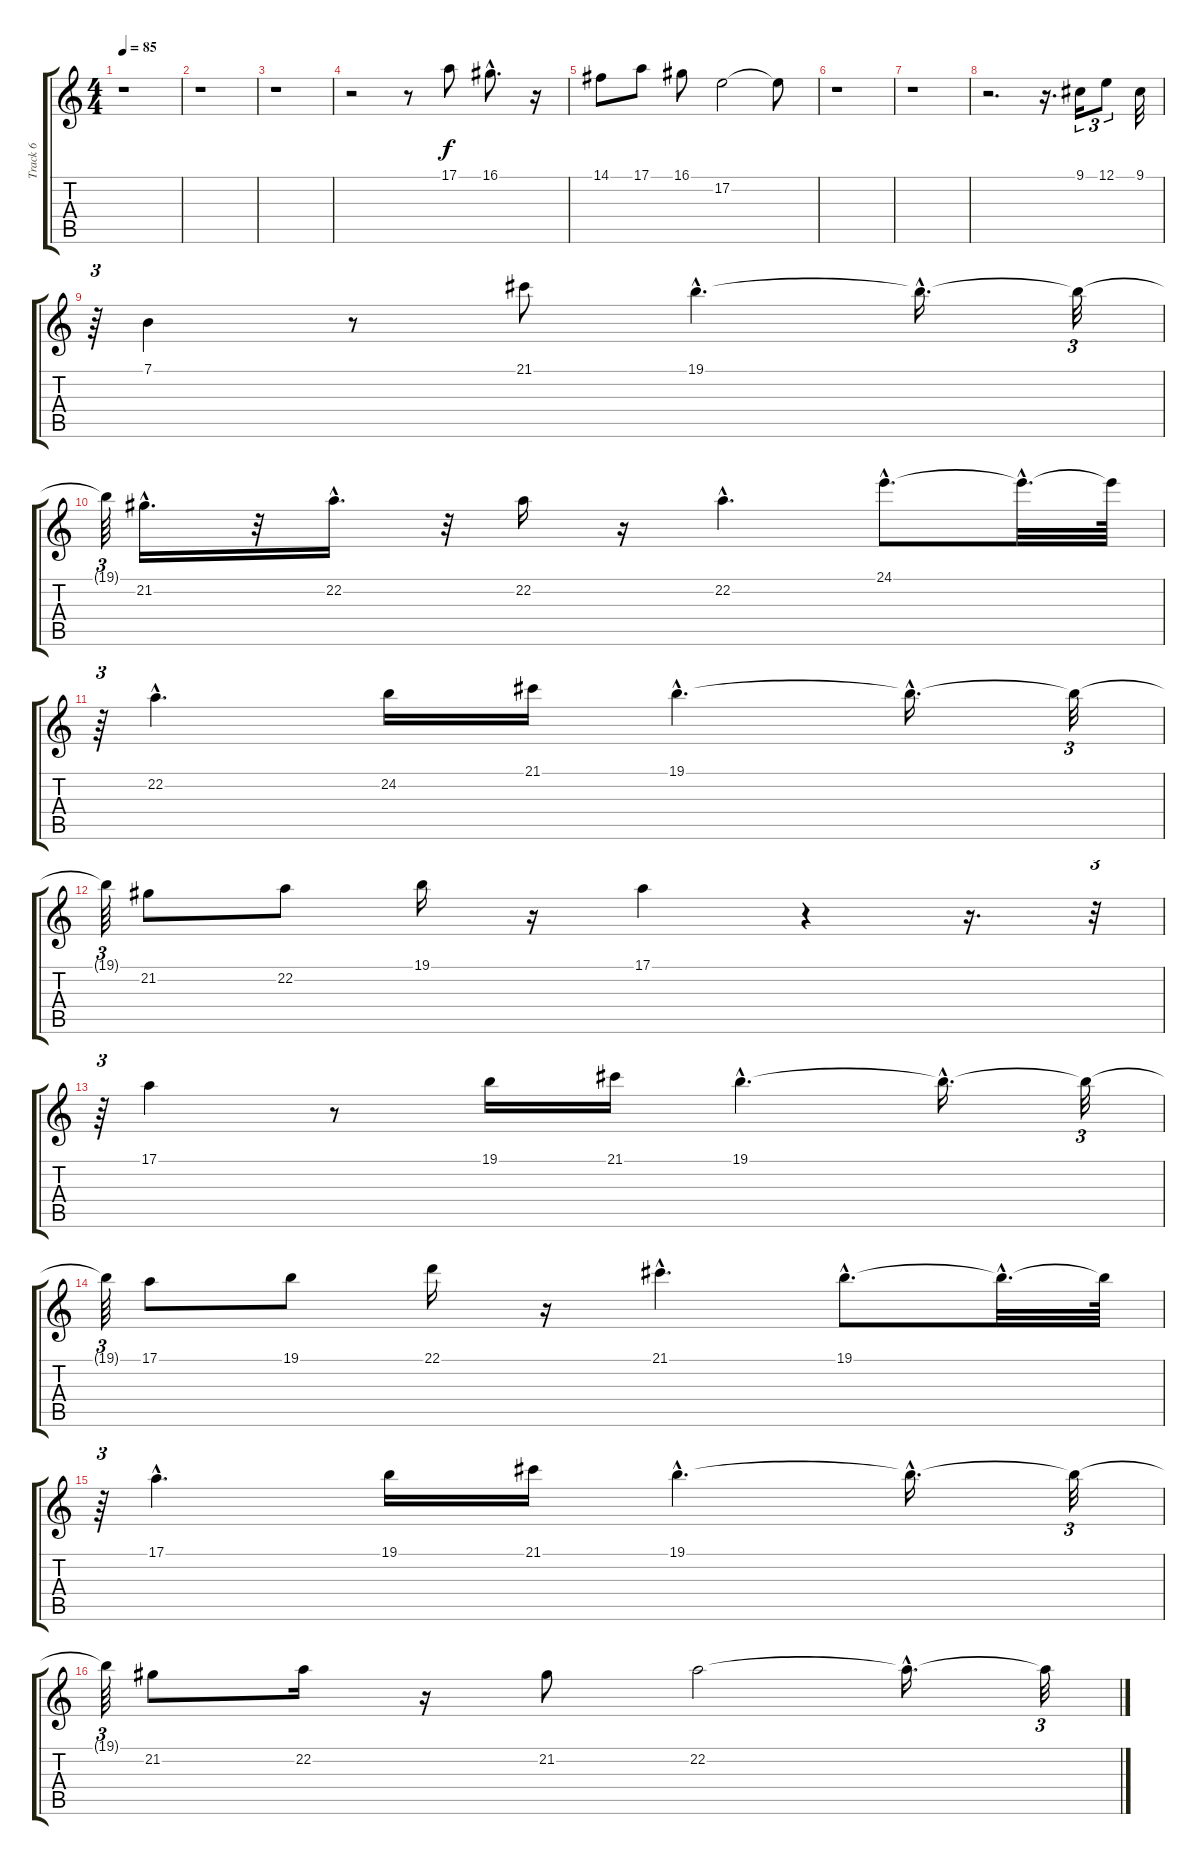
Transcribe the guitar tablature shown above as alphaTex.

\track ("Track 6" "Track 6") {instrument flute}
\staff {score tabs}
\tuning (E4 B3 G3 D3 A2 E2) {hide}
\ts (4 4)
\tempo 85
\clef g2
\ks c
r.1{dy f instrument flute} |
r.1 |
r.1 |
r.2 r.8 17.1.8 16.1{hac}.8{d} r.16 |
14.1.8 17.1.8 16.1.8 17.2.2 17.2{t}.8 |
r.1 |
r.1 |
r.2{d} r.16{d} 9.1.16{tu (3 2)} 12.1.8{tu (3 2)} 9.1.32 |
r.64{tu (3 2)} 7.1.4 r.8 21.1.8 19.1{hac}.4{d} 19.1{hac t}.16{d} 19.1{t}.32{tu (3 2)} |
19.1{t}.64{tu (3 2)} 21.2{hac}.16{d} r.32 22.2{hac}.16{d} r.32 22.2.16 r.16 22.2{hac}.4{d} 24.1{hac}.8{d} 24.1{hac t}.32{d} 24.1{t}.64 |
r.64{tu (3 2)} 22.2{hac}.4{d} 24.2.16 21.1.16 19.1{hac}.4{d} 19.1{hac t}.16{d} 19.1{t}.32{tu (3 2)} |
19.1{t}.64{tu (3 2)} 21.2.8 22.2.8 19.1.16 r.16 17.1.4 r.4 r.16{d} r.32{tu (3 2)} |
r.64{tu (3 2)} 17.1.4 r.8 19.1.16 21.1.16 19.1{hac}.4{d} 19.1{hac t}.16{d} 19.1{t}.32{tu (3 2)} |
19.1{t}.64{tu (3 2)} 17.1.8 19.1.8 22.1.16 r.16 21.1{hac}.4{d} 19.1{hac}.8{d} 19.1{hac t}.32{d} 19.1{t}.64 |
r.64{tu (3 2)} 17.1{hac}.4{d} 19.1.16 21.1.16 19.1{hac}.4{d} 19.1{hac t}.16{d} 19.1{t}.32{tu (3 2)} |
19.1{t}.64{tu (3 2)} 21.2.8 22.2.16 r.16 21.2.8 22.2.2 22.2{hac t}.16{d} 22.2{t}.32{tu (3 2)}
